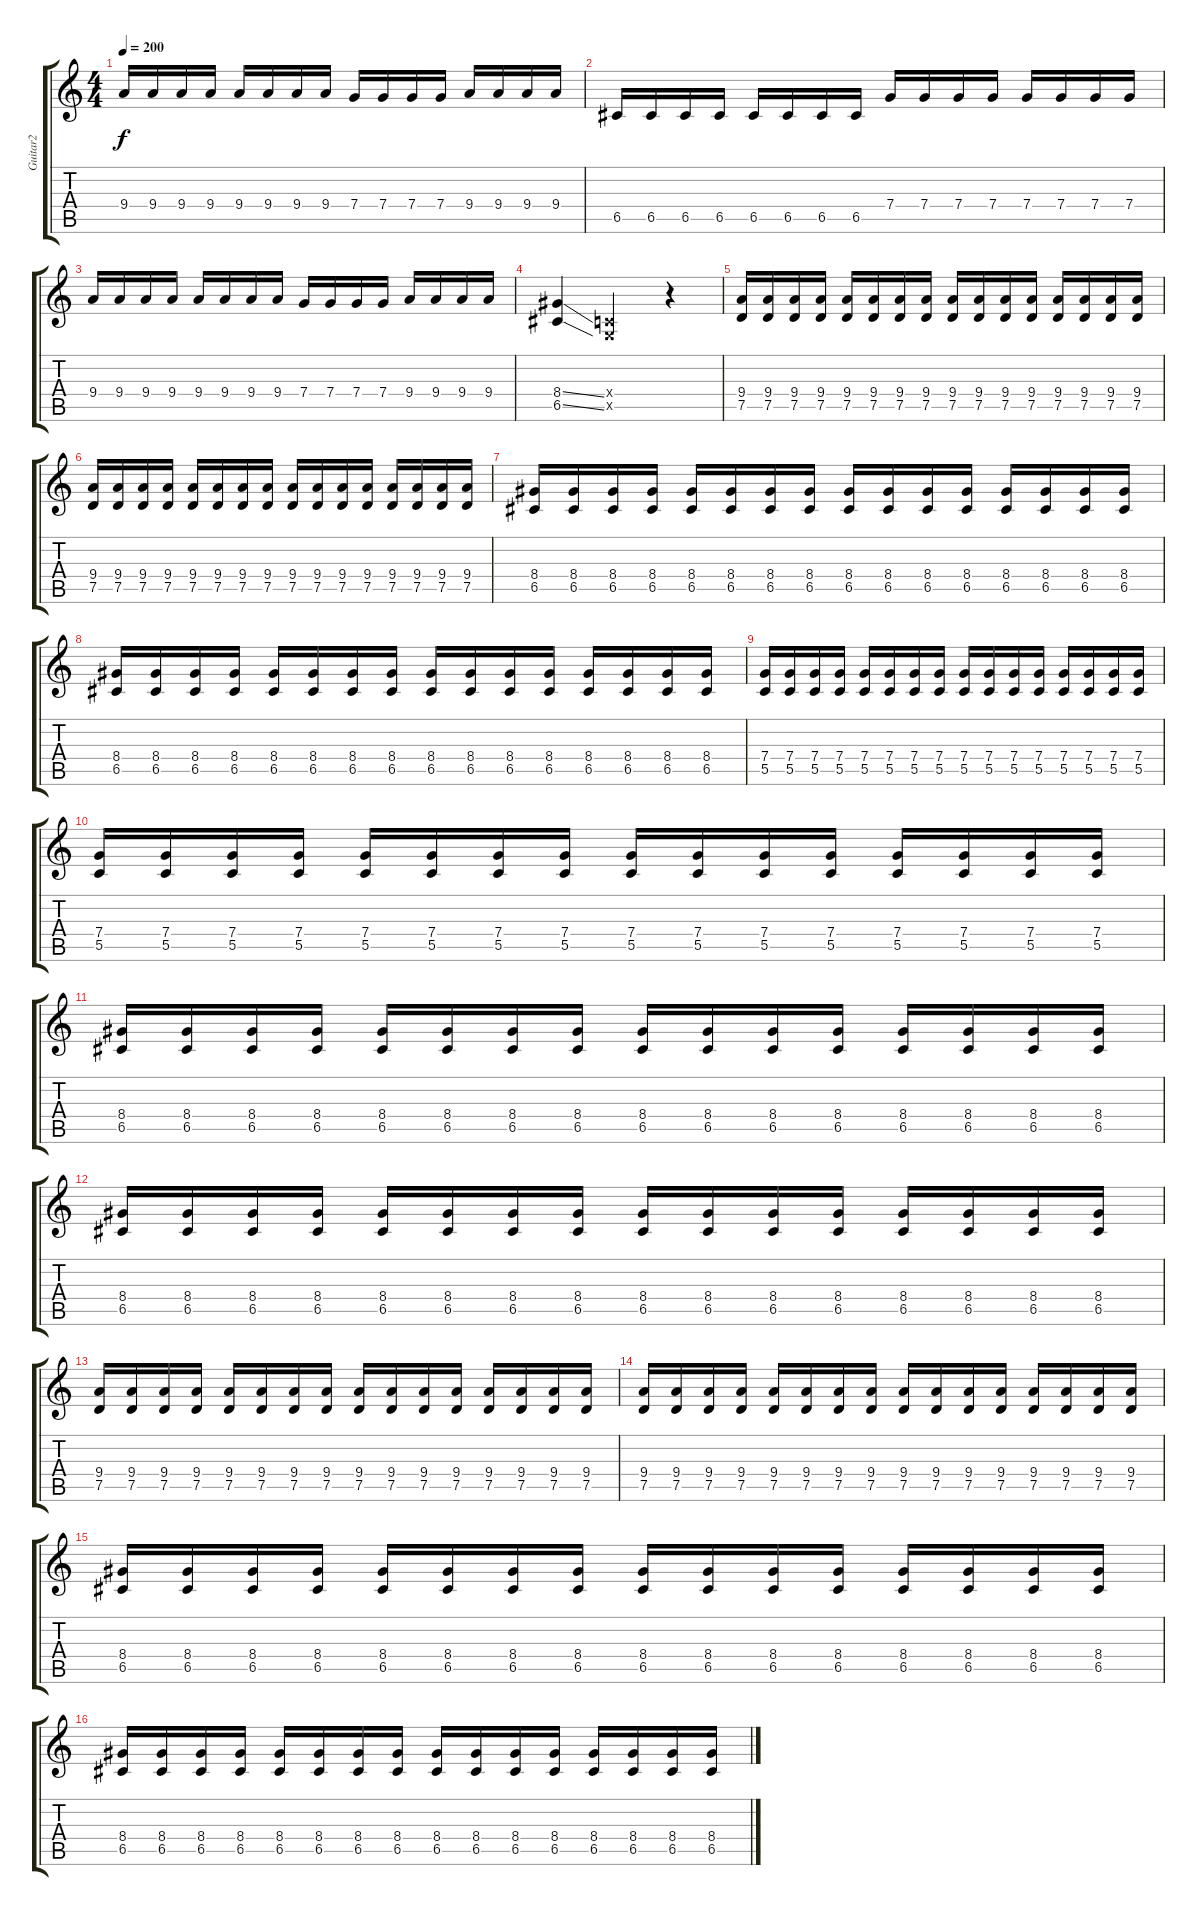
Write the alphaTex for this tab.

\track ("Guitar2" "Guitar2") {instrument distortionguitar}
\staff {score tabs}
\tuning (D4 A3 F3 C3 G2 D2) {hide}
\ts (4 4)
\tempo 200
\clef g2
\ks c
9.4.16{dy f} 9.4.16 9.4.16 9.4.16 9.4.16 9.4.16 9.4.16 9.4.16 7.4.16 7.4.16 7.4.16 7.4.16 9.4.16 9.4.16 9.4.16 9.4.16 |
6.5.16 6.5.16 6.5.16 6.5.16 6.5.16 6.5.16 6.5.16 6.5.16 7.4.16 7.4.16 7.4.16 7.4.16 7.4.16 7.4.16 7.4.16 7.4.16 |
9.4.16 9.4.16 9.4.16 9.4.16 9.4.16 9.4.16 9.4.16 9.4.16 7.4.16 7.4.16 7.4.16 7.4.16 9.4.16 9.4.16 9.4.16 9.4.16 |
(8.4{ss} 6.5{ss}).4 (0.4{x} 0.5{x}).2 r.4 |
(9.4 7.5).16 (9.4 7.5).16 (9.4 7.5).16 (9.4 7.5).16 (9.4 7.5).16 (9.4 7.5).16 (9.4 7.5).16 (9.4 7.5).16 (9.4 7.5).16 (9.4 7.5).16 (9.4 7.5).16 (9.4 7.5).16 (9.4 7.5).16 (9.4 7.5).16 (9.4 7.5).16 (9.4 7.5).16 |
(9.4 7.5).16 (9.4 7.5).16 (9.4 7.5).16 (9.4 7.5).16 (9.4 7.5).16 (9.4 7.5).16 (9.4 7.5).16 (9.4 7.5).16 (9.4 7.5).16 (9.4 7.5).16 (9.4 7.5).16 (9.4 7.5).16 (9.4 7.5).16 (9.4 7.5).16 (9.4 7.5).16 (9.4 7.5).16 |
(8.4 6.5).16 (8.4 6.5).16 (8.4 6.5).16 (8.4 6.5).16 (8.4 6.5).16 (8.4 6.5).16 (8.4 6.5).16 (8.4 6.5).16 (8.4 6.5).16 (8.4 6.5).16 (8.4 6.5).16 (8.4 6.5).16 (8.4 6.5).16 (8.4 6.5).16 (8.4 6.5).16 (8.4 6.5).16 |
(8.4 6.5).16 (8.4 6.5).16 (8.4 6.5).16 (8.4 6.5).16 (8.4 6.5).16 (8.4 6.5).16 (8.4 6.5).16 (8.4 6.5).16 (8.4 6.5).16 (8.4 6.5).16 (8.4 6.5).16 (8.4 6.5).16 (8.4 6.5).16 (8.4 6.5).16 (8.4 6.5).16 (8.4 6.5).16 |
(7.4 5.5).16 (7.4 5.5).16 (7.4 5.5).16 (7.4 5.5).16 (7.4 5.5).16 (7.4 5.5).16 (7.4 5.5).16 (7.4 5.5).16 (7.4 5.5).16 (7.4 5.5).16 (7.4 5.5).16 (7.4 5.5).16 (7.4 5.5).16 (7.4 5.5).16 (7.4 5.5).16 (7.4 5.5).16 |
(7.4 5.5).16 (7.4 5.5).16 (7.4 5.5).16 (7.4 5.5).16 (7.4 5.5).16 (7.4 5.5).16 (7.4 5.5).16 (7.4 5.5).16 (7.4 5.5).16 (7.4 5.5).16 (7.4 5.5).16 (7.4 5.5).16 (7.4 5.5).16 (7.4 5.5).16 (7.4 5.5).16 (7.4 5.5).16 |
(8.4 6.5).16 (8.4 6.5).16 (8.4 6.5).16 (8.4 6.5).16 (8.4 6.5).16 (8.4 6.5).16 (8.4 6.5).16 (8.4 6.5).16 (8.4 6.5).16 (8.4 6.5).16 (8.4 6.5).16 (8.4 6.5).16 (8.4 6.5).16 (8.4 6.5).16 (8.4 6.5).16 (8.4 6.5).16 |
(8.4 6.5).16 (8.4 6.5).16 (8.4 6.5).16 (8.4 6.5).16 (8.4 6.5).16 (8.4 6.5).16 (8.4 6.5).16 (8.4 6.5).16 (8.4 6.5).16 (8.4 6.5).16 (8.4 6.5).16 (8.4 6.5).16 (8.4 6.5).16 (8.4 6.5).16 (8.4 6.5).16 (8.4 6.5).16 |
(9.4 7.5).16 (9.4 7.5).16 (9.4 7.5).16 (9.4 7.5).16 (9.4 7.5).16 (9.4 7.5).16 (9.4 7.5).16 (9.4 7.5).16 (9.4 7.5).16 (9.4 7.5).16 (9.4 7.5).16 (9.4 7.5).16 (9.4 7.5).16 (9.4 7.5).16 (9.4 7.5).16 (9.4 7.5).16 |
(9.4 7.5).16 (9.4 7.5).16 (9.4 7.5).16 (9.4 7.5).16 (9.4 7.5).16 (9.4 7.5).16 (9.4 7.5).16 (9.4 7.5).16 (9.4 7.5).16 (9.4 7.5).16 (9.4 7.5).16 (9.4 7.5).16 (9.4 7.5).16 (9.4 7.5).16 (9.4 7.5).16 (9.4 7.5).16 |
(8.4 6.5).16 (8.4 6.5).16 (8.4 6.5).16 (8.4 6.5).16 (8.4 6.5).16 (8.4 6.5).16 (8.4 6.5).16 (8.4 6.5).16 (8.4 6.5).16 (8.4 6.5).16 (8.4 6.5).16 (8.4 6.5).16 (8.4 6.5).16 (8.4 6.5).16 (8.4 6.5).16 (8.4 6.5).16 |
(8.4 6.5).16 (8.4 6.5).16 (8.4 6.5).16 (8.4 6.5).16 (8.4 6.5).16 (8.4 6.5).16 (8.4 6.5).16 (8.4 6.5).16 (8.4 6.5).16 (8.4 6.5).16 (8.4 6.5).16 (8.4 6.5).16 (8.4 6.5).16 (8.4 6.5).16 (8.4 6.5).16 (8.4 6.5).16
